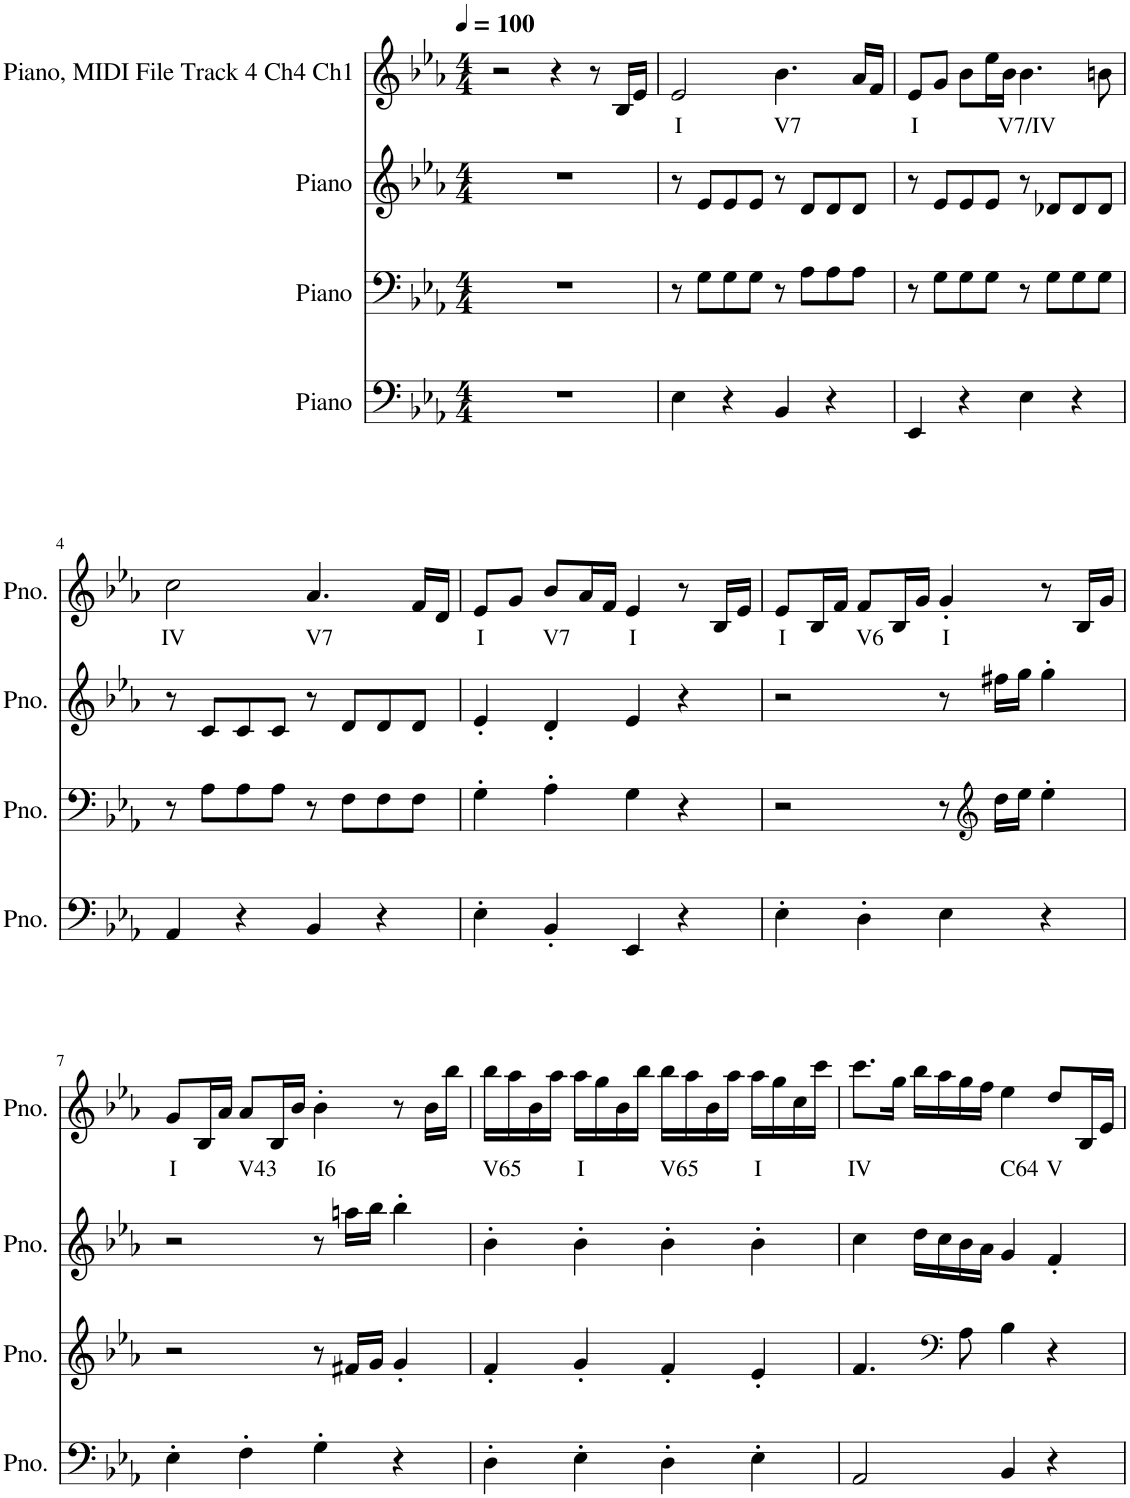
**kern	**kern	**kern	**kern	**text
*part4	*part3	*part2	*part1	*part1
*staff4	*staff3	*staff2	*staff1	*staff1
*I"Piano	*I"Piano	*I"Piano	*I"Piano, MIDI File Track 4 Ch4 Ch1	*
*I'Pno.	*I'Pno.	*I'Pno.	*I'Pno.	*
*clefF4	*clefF4	*clefG2	*clefG2	*
*k[b-e-a-]	*k[b-e-a-]	*k[b-e-a-]	*k[b-e-a-]	*
*M4/4	*M4/4	*M4/4	*M4/4	*
*MM100	*MM100	*MM100	*MM100	*
=1	=1	=1	=1	=1
1r	1r	1r	2r	.
.	.	.	4r	.
.	.	.	8r	.
.	.	.	16B-/LL	.
.	.	.	16e-/JJ	.
=2	=2	=2	=2	=2
!	!	!	!	!LO:LY:b
4E-\	8r	8r	2e-/	I
.	8G\L	8e-/L	.	.
4r	8G\	8e-/	.	.
.	8G\J	8e-/J	.	.
!	!	!	!	!LO:LY:b
4BB-/	8r	8r	4.b-\	V7
.	8A-\L	8d/L	.	.
4r	8A-\	8d/	.	.
.	8A-\J	8d/J	16a-/LL	.
.	.	.	16f/JJ	.
=3	=3	=3	=3	=3
!	!	!	!	!LO:LY:b
4EE-/	8r	8r	8e-/L	I
.	8G\L	8e-/L	8g/J	.
4r	8G\	8e-/	8b-\L	.
.	8G\J	8e-/J	16ee-\L	.
.	.	.	16b-\JJ	.
!	!	!	!	!LO:LY:b
4E-\	8r	8r	4.b-\	V7/IV
.	8G\L	8d-X/L	.	.
4r	8G\	8d-/	.	.
.	8G\J	8d-/J	8bn\	.
!!LO:LB:g=z
=4	=4	=4	=4	=4
!	!	!	!	!LO:LY:b
4AA-/	8r	8r	2cc\	IV
.	8A-\L	8c/L	.	.
4r	8A-\	8c/	.	.
.	8A-\J	8c/J	.	.
!	!	!	!	!LO:LY:b
4BB-/	8r	8r	4.a-/	V7
.	8F\L	8d/L	.	.
4r	8F\	8d/	.	.
.	8F\J	8d/J	16f/LL	.
.	.	.	16d/JJ	.
=5	=5	=5	=5	=5
!	!	!	!	!LO:LY:b
4E-'\	4G'\	4e-'/	8e-/L	I
.	.	.	8g/J	.
!	!	!	!	!LO:LY:b
4BB-'/	4A-'\	4d'/	8b-/L	V7
.	.	.	16a-/L	.
.	.	.	16f/JJ	.
!	!	!	!	!LO:LY:b
4EE-/	4G\	4e-/	4e-/	I
4r	4r	4r	8r	.
.	.	.	16B-/LL	.
.	.	.	16e-/JJ	.
=6	=6	=6	=6	=6
!	!	!	!	!LO:LY:b
4E-'\	2r	2r	8e-/L	I
.	.	.	16B-/L	.
.	.	.	16f/JJ	.
!	!	!	!	!LO:LY:b
4D'\	.	.	8f/L	V6
.	.	.	16B-/L	.
.	.	.	16g/JJ	.
!	!	!	!	!LO:LY:b
4E-\	8r	8r	4g'/	I
*	*clefG2	*	*	*
.	16dd\LL	16ff#X\LL	.	.
.	16ee-\JJ	16gg\JJ	.	.
4r	4ee-'\	4gg'\	8r	.
.	.	.	16B-/LL	.
.	.	.	16g/JJ	.
!!LO:LB:g=z
=7	=7	=7	=7	=7
!	!	!	!	!LO:LY:b
4E-'\	2r	2r	8g/L	I
.	.	.	16B-/L	.
.	.	.	16a-/JJ	.
!	!	!	!	!LO:LY:b
4F'\	.	.	8a-/L	V43
.	.	.	16B-/L	.
.	.	.	16b-/JJ	.
!	!	!	!	!LO:LY:b
4G'\	8r	8r	4b-'\	I6
.	16f#X/LL	16aan\LL	.	.
.	16g/JJ	16bb-\JJ	.	.
4r	4g'/	4bb-'\	8r	.
.	.	.	16b-\LL	.
.	.	.	16bb-\JJ	.
=8	=8	=8	=8	=8
!	!	!	!	!LO:LY:b
4D'\	4f'/	4b-'\	16bb-\LL	V65
.	.	.	16aa-\	.
.	.	.	16b-\	.
.	.	.	16aa-\JJ	.
!	!	!	!	!LO:LY:b
4E-'\	4g'/	4b-'\	16aa-\LL	I
.	.	.	16gg\	.
.	.	.	16b-\	.
.	.	.	16bb-\JJ	.
!	!	!	!	!LO:LY:b
4D'\	4f'/	4b-'\	16bb-\LL	V65
.	.	.	16aa-\	.
.	.	.	16b-\	.
.	.	.	16aa-\JJ	.
!	!	!	!	!LO:LY:b
4E-'\	4e-'/	4b-'\	16aa-\LL	I
.	.	.	16gg\	.
.	.	.	16cc\	.
.	.	.	16ccc\JJ	.
=9	=9	=9	=9	=9
!	!	!	!	!LO:LY:b
2AA-/	4.f/	4cc\	8.ccc\L	IV
.	.	.	16gg\Jk	.
.	.	16dd\LL	16bb-\LL	.
.	.	16cc\	16aa-\	.
*	*clefF4	*	*	*
.	8A-\	16b-\	16gg\	.
.	.	16a-\JJ	16ff\JJ	.
!	!	!	!	!LO:LY:b
4BB-/	4B-\	4g/	4ee-\	C64
!	!	!	!	!LO:LY:b
4r	4r	4f'/	8dd/L	V
.	.	.	16B-/L	.
.	.	.	16e-/JJ	.
=	=	=	=	=
*-	*-	*-	*-	*-
